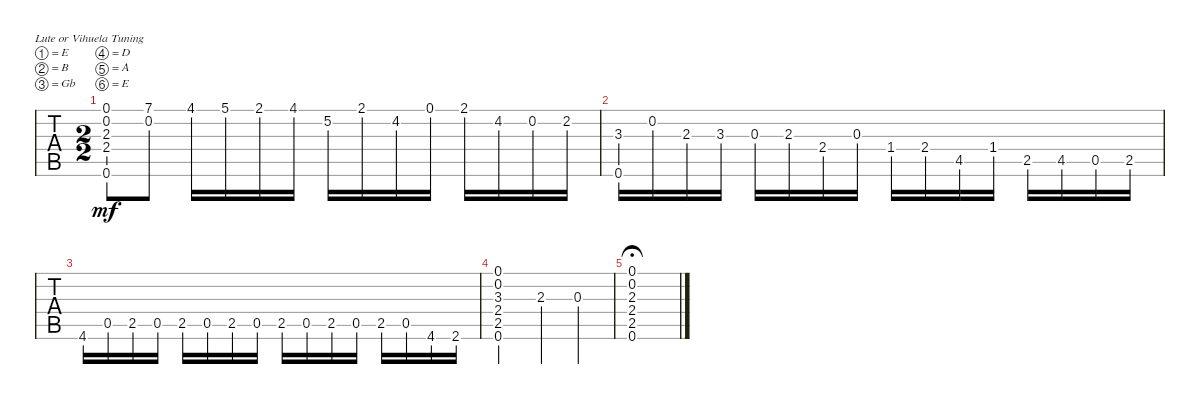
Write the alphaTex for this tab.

\bracketExtendMode groupsimilarinstruments
\singleTrackTrackNamePolicy hidden
\multiTrackTrackNamePolicy hidden
\firstSystemTrackNameOrientation horizontal
\otherSystemsTrackNameOrientation horizontal
\track ("" "S-Gt") {instrument acousticguitarsteel}
\staff {tabs}
\tuning (E4 B3 Gb3 D3 A2 E2)
\ts (2 2)
\tempo (120 hide)
\clef g2
\ks c
(0.6 2.4 0.1 0.2 2.3).8{dy mf} (7.1 0.2).8 4.1.16 5.1.16 2.1.16 4.1.16 5.2.16 2.1.16 4.2.16 0.1.16 2.1.16 4.2.16 0.2.16 2.2.16 |
(0.6 3.3).16 0.2.16 2.3.16 3.3.16 0.3.16 2.3.16 2.4.16 0.3.16 1.4.16 2.4.16 4.5.16 1.4.16 2.5.16 4.5.16 0.5.16 2.5.16 |
4.6.16 0.5.16 2.5.16 0.5.16 2.5.16 0.5.16 2.5.16 0.5.16 2.5.16 0.5.16 2.5.16 0.5.16 2.5.16 0.5.16 4.6.16 2.6.16 |
(0.6 2.5 2.4 3.3 0.2 0.1).2 2.3.4 0.3.4 |
(0.6 2.5 2.4 2.3 0.2 0.1).1{fermata (medium 0.5)}
